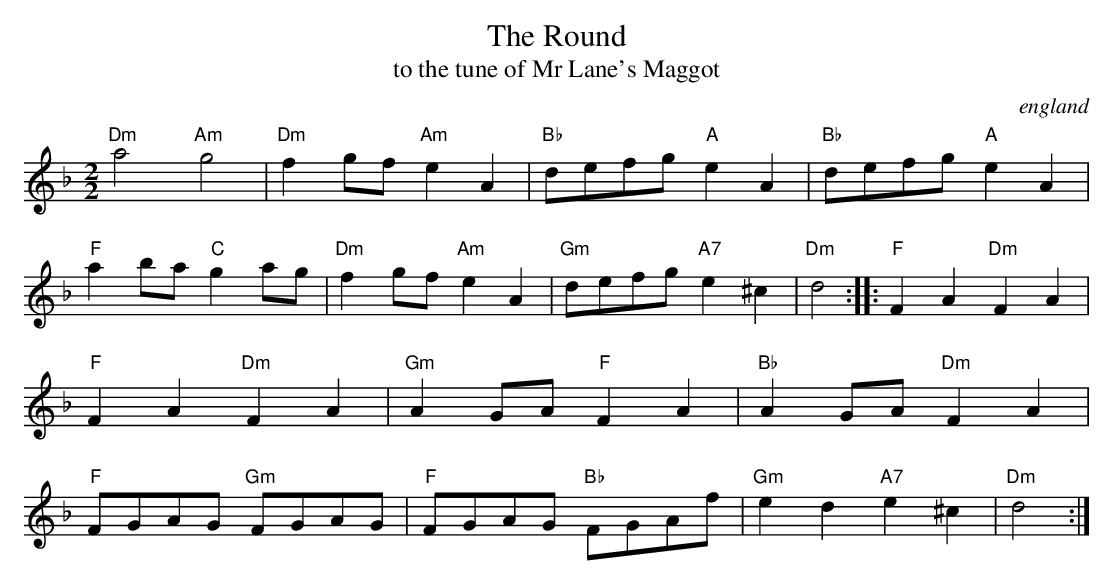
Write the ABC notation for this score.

X:1
T:The Round
T:to the tune of Mr Lane's Maggot
O:england
M:2/2
L:1/8
K:F
"Dm"a4 "Am"g4 | "Dm"f2gf "Am"e2A2 | \
"Bb"defg "A"e2A2 | "Bb"defg "A"e2A2 | \
"F"a2ba "C"g2ag | "Dm"f2gf "Am"e2A2 | \
"Gm"defg "A7"e2^c2 | "Dm"d4 :: \
"F"F2A2 "Dm"F2A2 | "F"F2A2 "Dm"F2A2 | \
"Gm"A2GA "F"F2A2 | "Bb"A2GA "Dm"F2A2 | \
"F"FGAG "Gm"FGAG | "F"FGAG "Bb"FGAf | \
"Gm"e2d2 "A7"e2^c2 | "Dm"d4 :|
